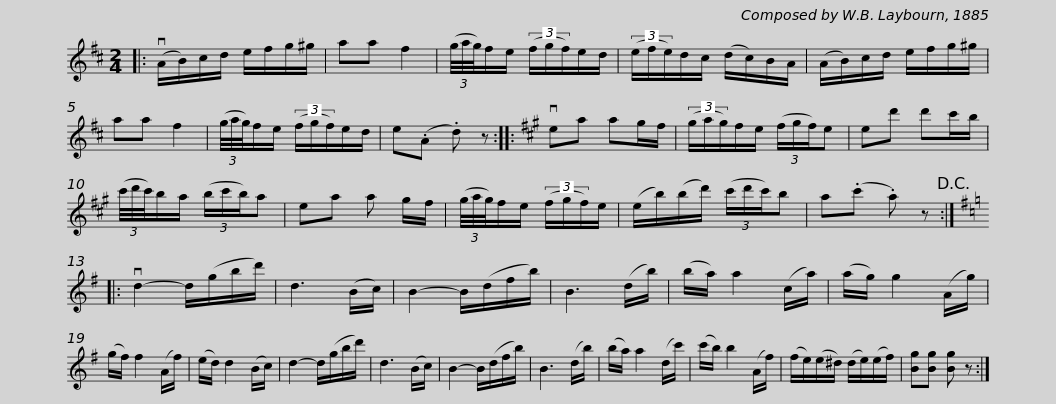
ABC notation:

X:1
L:1/8
M:2/4
I:linebreak $
K:D
V:1 treble
V:1
|: (vA/B/)c/d/ e/f/g/^g/ | aa f2 | (3(g/4a/4g/4)f/e/ (3(f/g/f/)e/d/ | (3(e/f/e/)d/c/ (d/c/)B/A/ | (A/B/)c/d/ e/f/g/^g/ | %5
 aa f2 |$ (3(g/4a/4g/4)f/e/ (3(f/g/f/)e/d/ | e(.A .d) z ::[K:A] vea ag/f/ | (3(g/a/g/)f/e/ (3(f/g/f/)e | %10
 ed' d'c'/b/ |$ (3(c'/4d'/4c'/4)b/a/ (3(b/c'/b/)a | ea a g/f/ | (3(g/4a/4g/4)f/e/ (3(f/g/f/)e/ | (e/b/)(b/d'/) (3(c'/d'/c'/)b | %15
 a(.c' .a) z!D.C.! ::$[K:G] vd2- d/(g/b/d'/) | d3 (B/c/) | B2- B/(d/f/b/) | B3 (d/b/) | %20
 (b/a/) a2 (c/a/) | (a/g/) g2 (A/g/) | (g/f/) f2 (A/f/) | (e/d/) d2 (B/c/) | d2- d/(g/b/d'/) |$ %25
 d3 (B/c/) | B2- B/(d/f/b/) | B3 (d/b/) | (b/a/) a2 (d/c'/) | (c'/b/) b2 (A/f/) | %30
 (f/e/)(e/^d/) (d/e/)(e/f/) | [Bg][Bg] [Bg] z :| %32
